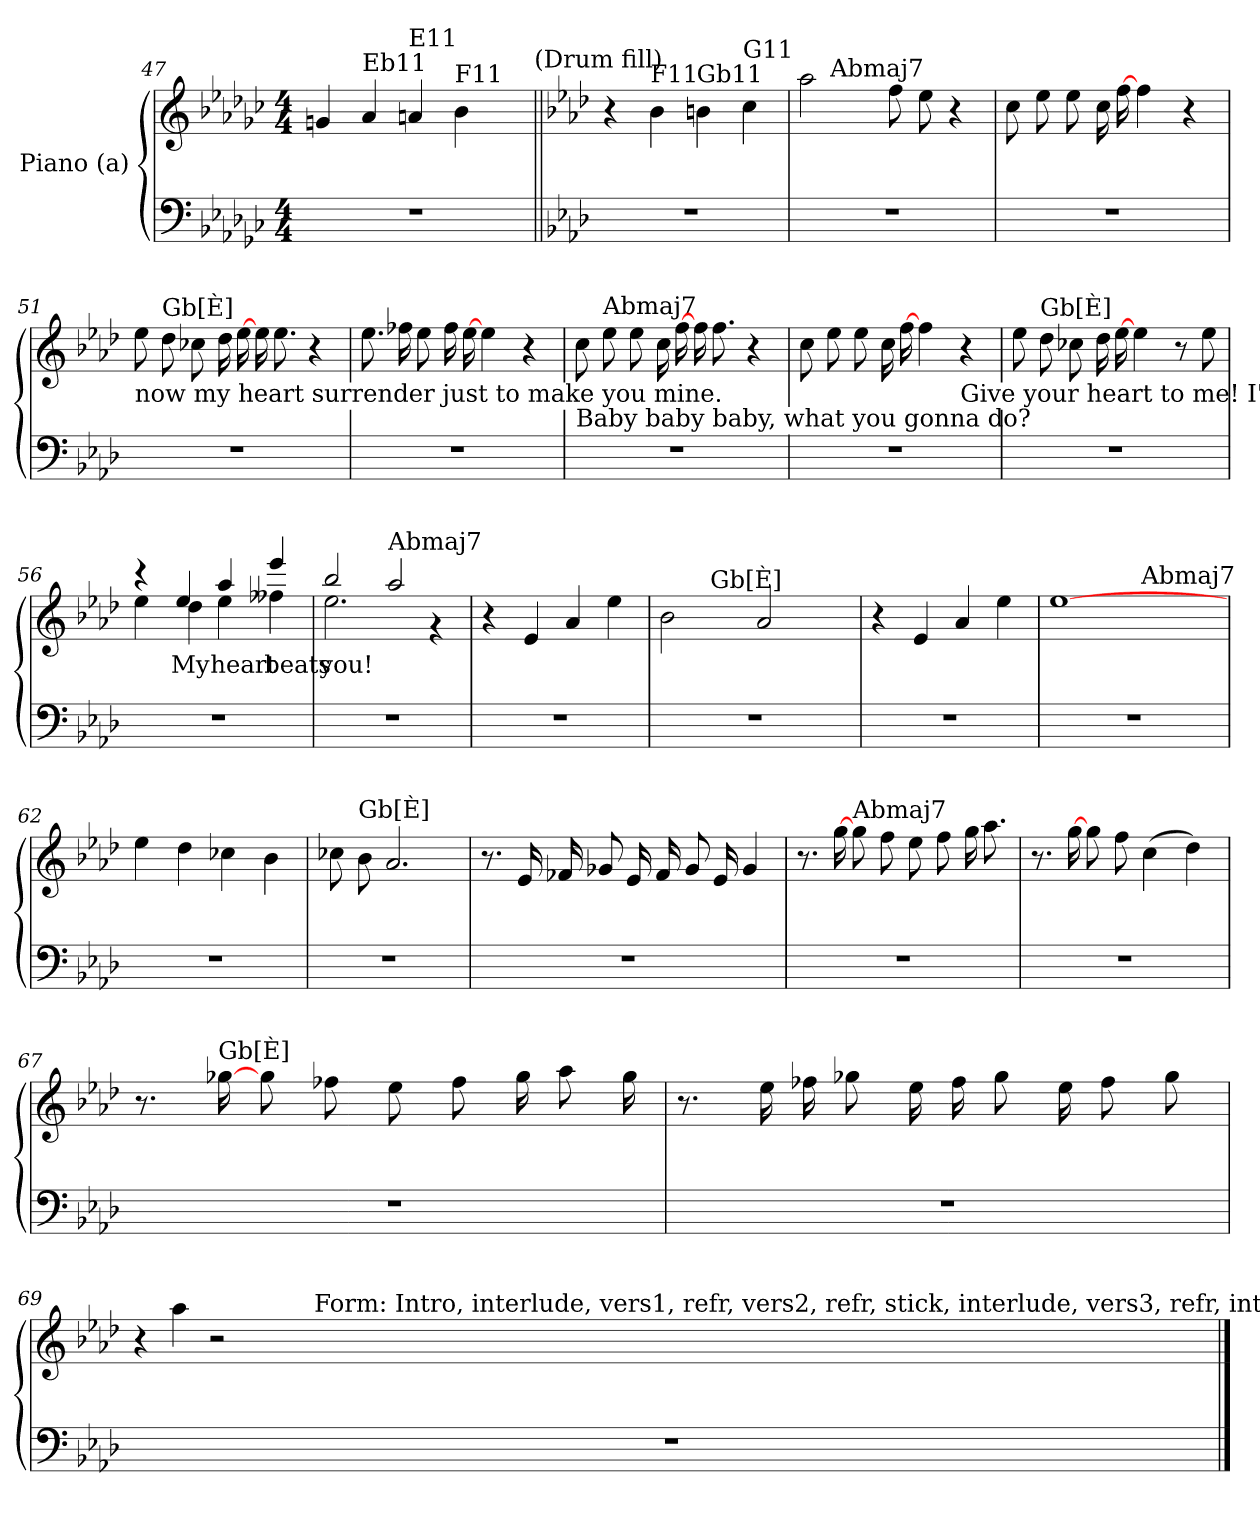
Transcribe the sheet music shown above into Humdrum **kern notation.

**kern	**kern	**text
*part1	*part1	*part1
*staff2	*staff1	*staff1
*I"Piano (a)	*	*
*clefF4	*clefG2	*
*k[b-e-a-d-g-c-]	*k[b-e-a-d-g-c-]	*
*G-:	*G-:	*
*M4/4	*M4/4	*
=47	=47	=47
!	!LO:TX:a:t=D11	!
*	*^	*
1r	4g	2ryy	.
!	!LO:TX:a:t=Eb11	!	!
.	4a-	.	.
!	!LO:TX:a:t=E11	!	!
.	4a	4ryy	.
!	!LO:TX:a:t=F11	!	!
.	4b-	8ryy	.
.	.	16ryy	.
.	.	32ryy	.
.	.	64ryy	.
.	.	128...ryy	.
!	!	!LO:TX:a:t=(Drum fill)	!
.	.	1024ryy	.
*	*v	*v	*
=48||	=48||	=48||
*k[b-e-a-d-]	*k[b-e-a-d-]	*
*A-:	*A-:	*
1r	4r	.
!	!LO:TX:a:t=F11	!
.	4b-	.
!	!LO:TX:a:t=Gb11	!
.	4b	.
!	!LO:TX:a:t=G11	!
.	4cc	.
=49	=49	=49
!	!LO:TX:b:t=4. Love, tender, and with you in mind,	!
*	*^	*
1r	2aa-	8ryy	.
!	!	!LO:TX:a:t=Abmaj7	!
.	.	2..ryy	.
.	8ffL	.	.
.	8ee-	.	.
.	4r	.	.
*	*v	*v	*
=50	=50	=50
1r	8ccL	.
.	8ee-	.
.	8ee-L	.
.	16cc	.
.	[16ff	.
.	4ff	.
.	4r	.
=51	=51	=51
!	!LO:TX:b:t=now my heart surrender just to make you mine.	!
1r	8ee-L	.
!	!LO:TX:a:t=Gb[È]	!
.	8dd-	.
.	8cc-L	.
.	16dd-	.
.	[16ee-	.
.	16ee-LL	.
.	8.ee-	.
.	4r	.
=52	=52	=52
1r	8.ee-L	.
.	16ff-	.
.	8ee-L	.
.	16ff-	.
.	[16ee-	.
.	4ee-	.
.	4r	.
=53	=53	=53
!	!LO:TX:b:t=Baby baby baby, what you gonna do?	!
1r	8ccL	.
!	!LO:TX:a:t=Abmaj7	!
.	8ee-	.
.	8ee-L	.
.	16cc	.
.	[16ff	.
.	16ffLL	.
.	8.ff	.
.	4r	.
=54	=54	=54
1r	8ccL	.
.	8ee-	.
.	8ee-L	.
.	16cc	.
.	[16ff	.
.	4ff	.
!	!LO:TX:b:t=Give your heart to me! I'll give my heart to	!
.	4r	.
=55	=55	=55
1r	8ee-L	.
!	!LO:TX:a:t=Gb[È]	!
.	8dd-	.
.	8cc-L	.
.	16dd-	.
.	[16ee-	.
.	4ee-	.
.	8r	.
.	8ee-	.
=56	=56	=56
*	*^	*
1r	4r	4ee-	.
.	4ee-	4dd-	-My
.	4aa-	4ee-	-heart
.	4eee-	4ff--	-beats
=57	=57	=57	=57
1r	2bb-	2.ee-	-you!
!	!LO:TX:a:t=Abmaj7	!	!
.	2aa-	.	.
.	.	4r	.
*	*v	*v	*
=58	=58	=58
1r	4r	.
.	4e-	.
.	4a-	.
.	4ee-	.
=59	=59	=59
*	*^	*
1r	2b-	8ryy	.
.	.	16ryy	.
.	.	256ryy	.
.	.	1024ryy	.
!	!	!LO:TX:a:t=Gb[È]	!
.	.	2ryy	.
.	2a-	.	.
.	.	4ryy	.
.	.	32ryy	.
.	.	64ryy	.
.	.	128ryy	.
.	.	512.ryy	.
*	*v	*v	*
=60	=60	=60
1r	4r	.
.	4e-	.
.	4a-	.
.	4ee-	.
=61	=61	=61
*	*^	*
1r	[1ee-	4ryy	.
.	.	8ryy	.
.	.	32ryy	.
.	.	64ryy	.
.	.	256ryy	.
!	!	!LO:TX:a:t=Abmaj7	!
.	.	2ryy	.
.	.	16ryy	.
.	.	128.ryy	.
*	*v	*v	*
=62	=62	=62
1r	4ee-	.
.	4dd-	.
.	4cc-	.
.	4b-	.
=63	=63	=63
1r	8cc-L	.
!	!LO:TX:a:t=Gb[È]	!
.	8b-	.
.	2.a-	.
=64	=64	=64
1r	8.r	.
.	16e-	.
.	16f-LL	.
.	8g-	.
.	16e-	.
.	16f-LL	.
.	8g-	.
.	16e-	.
.	4g-	.
=65	=65	=65
1r	8.r	.
.	[16gg	.
!	!LO:TX:a:t=Abmaj7	!
.	8ggL	.
.	8ff	.
.	8ee-L	.
.	8ff	.
.	16ggLL	.
.	8.aa-	.
=66	=66	=66
1r	8.r	.
.	[16gg	.
.	8ggL	.
.	8ff	.
.	(4cc	.
.	4dd-)	.
=67	=67	=67
1r	8.r	.
!	!LO:TX:a:t=Gb[È]	!
.	[16gg-	.
.	8gg-L	.
.	8ff-	.
.	8ee-L	.
.	8ff-	.
.	16gg-LL	.
.	8aa-	.
.	16gg-	.
=68	=68	=68
1r	8.r	.
.	16ee-	.
.	16ff-LL	.
.	8gg-	.
.	16ee-	.
.	16ff-LL	.
.	8gg-	.
.	16ee-	.
.	8ff-L	.
.	8gg-	.
=69	=69	=69
*	*^	*
1r	4r	2ryy	.
.	4aa-	.	.
.	2r	4ryy	.
.	.	8ryy	.
.	.	16ryy	.
.	.	32ryy	.
.	.	64ryy	.
.	.	128...ryy	.
!	!	!LO:TX:a:t=Form&colon; Intro, interlude, vers1, refr, vers2, refr, stick, interlude, vers3, refr, intro, vers4, refr al fine.	!
.	.	1024ryy	.
*	*v	*v	*
==	==	==
*-	*-	*-
